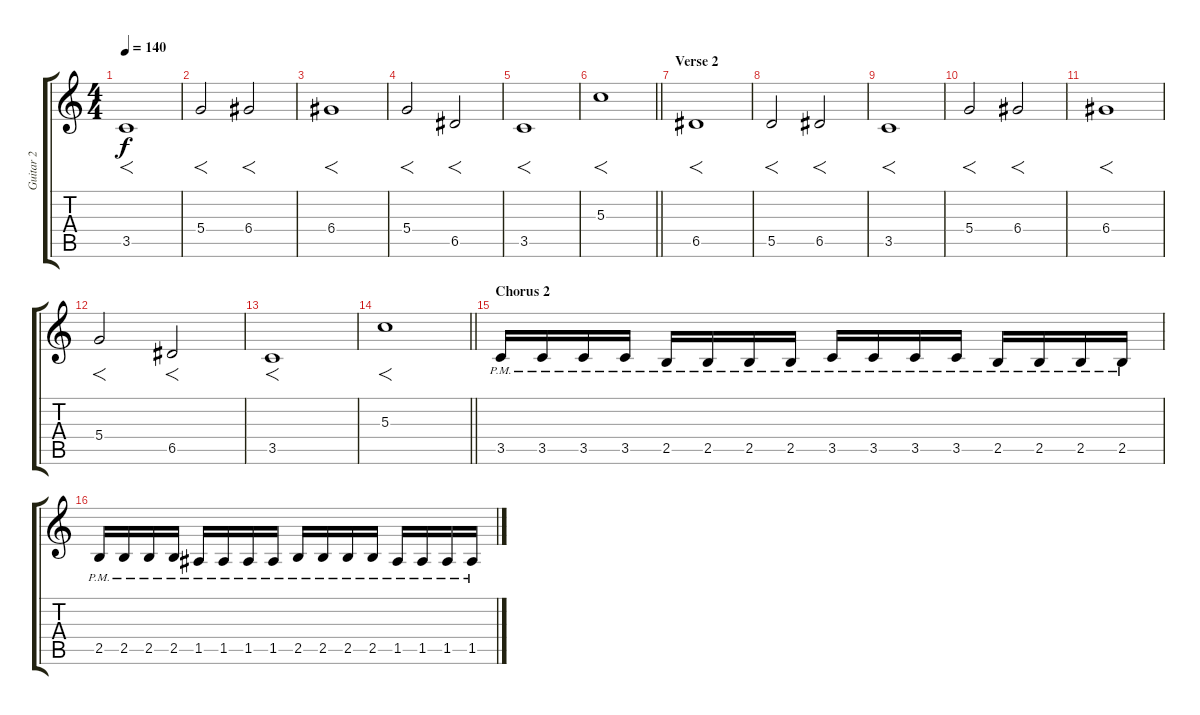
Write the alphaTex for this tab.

\track ("Guitar 2" "Guitar 2") {instrument distortionguitar}
\staff {score tabs}
\tuning (E4 B3 G3 D3 A2 E2) {hide}
\ts (4 4)
\tempo 140
\clef g2
\ks c
3.5.1{f dy f} |
5.4.2{f} 6.4.2{f} |
6.4.1{f} |
5.4.2{f} 6.5.2{f} |
3.5.1{f} |
\barLineRight lightlight
5.3.1{f} |
\section ("" "Verse 2")
6.5.1{f} |
5.5.2{f} 6.5.2{f} |
3.5.1{f} |
5.4.2{f} 6.4.2{f} |
6.4.1{f} |
5.4.2{f} 6.5.2{f} |
3.5.1{f} |
\barLineRight lightlight
5.3.1{f} |
\section ("" "Chorus 2")
3.5{pm}.16 3.5{pm}.16 3.5{pm}.16 3.5{pm}.16 2.5{pm}.16 2.5{pm}.16 2.5{pm}.16 2.5{pm}.16 3.5{pm}.16 3.5{pm}.16 3.5{pm}.16 3.5{pm}.16 2.5{pm}.16 2.5{pm}.16 2.5{pm}.16 2.5{pm}.16 |
2.5{pm}.16 2.5{pm}.16 2.5{pm}.16 2.5{pm}.16 1.5{pm}.16 1.5{pm}.16 1.5{pm}.16 1.5{pm}.16 2.5{pm}.16 2.5{pm}.16 2.5{pm}.16 2.5{pm}.16 1.5{pm}.16 1.5{pm}.16 1.5{pm}.16 1.5{pm}.16
